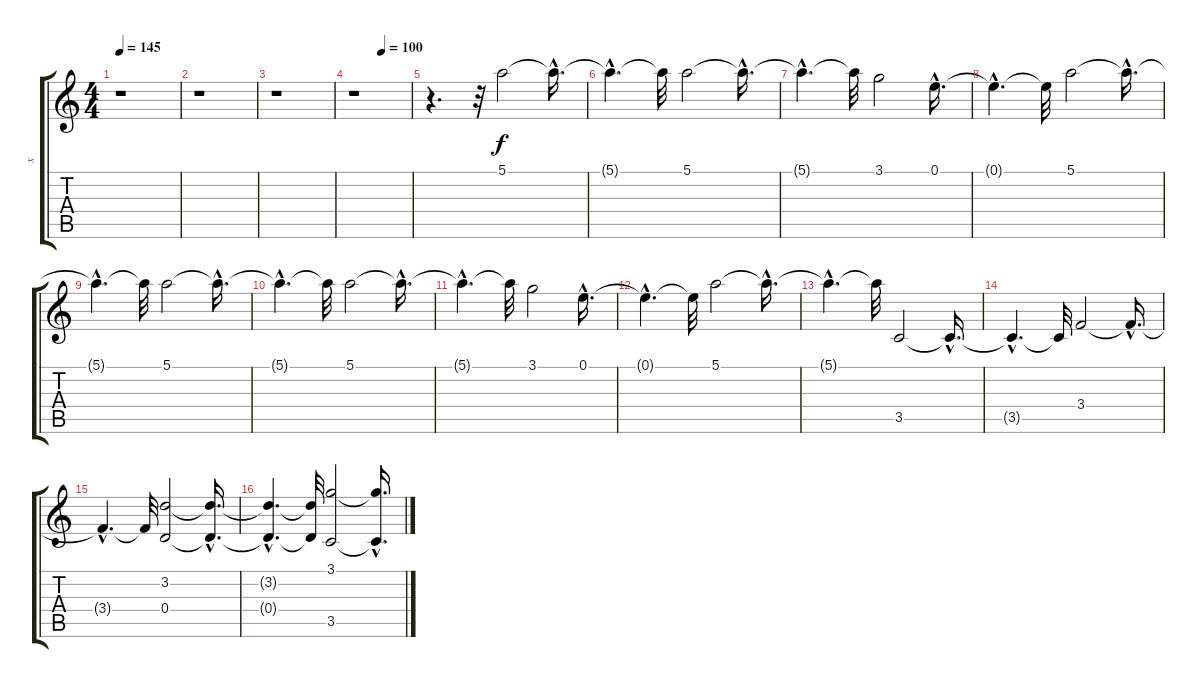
\track ("x" "x") {instrument acousticguitarnylon}
\staff {score tabs}
\tuning (E4 B3 G3 D3 A2 E2) {hide}
\ts (4 4)
\tempo 145
\clef g2
\ks c
r.1{dy f} |
r.1 |
r.1 |
\tempo (100 0.5)
r.1 |
r.4{d} r.32 5.1.2 5.1{hac t}.16{d} |
5.1{hac t}.4{d} 5.1{t}.32 5.1.2 5.1{hac t}.16{d} |
5.1{hac t}.4{d} 5.1{t}.32 3.1.2 0.1{hac}.16{d} |
0.1{hac t}.4{d} 0.1{t}.32 5.1.2 5.1{hac t}.16{d} |
5.1{hac t}.4{d} 5.1{t}.32 5.1.2 5.1{hac t}.16{d} |
5.1{hac t}.4{d} 5.1{t}.32 5.1.2 5.1{hac t}.16{d} |
5.1{hac t}.4{d} 5.1{t}.32 3.1.2 0.1{hac}.16{d} |
0.1{hac t}.4{d} 0.1{t}.32 5.1.2 5.1{hac t}.16{d} |
5.1{hac t}.4{d} 5.1{t}.32 3.5.2 3.5{hac t}.16{d} |
3.5{hac t}.4{d} 3.5{t}.32 3.4.2 3.4{hac t}.16{d} |
3.4{hac t}.4{d} 3.4{t}.32 (3.2 0.4).2 (3.2{hac t} 0.4{hac t}).16{d} |
(3.2{hac t} 0.4{hac t}).4{d} (3.2{t} 0.4{t}).32 (3.1 3.5).2 (3.1{hac t} 3.5{hac t}).16{d}
